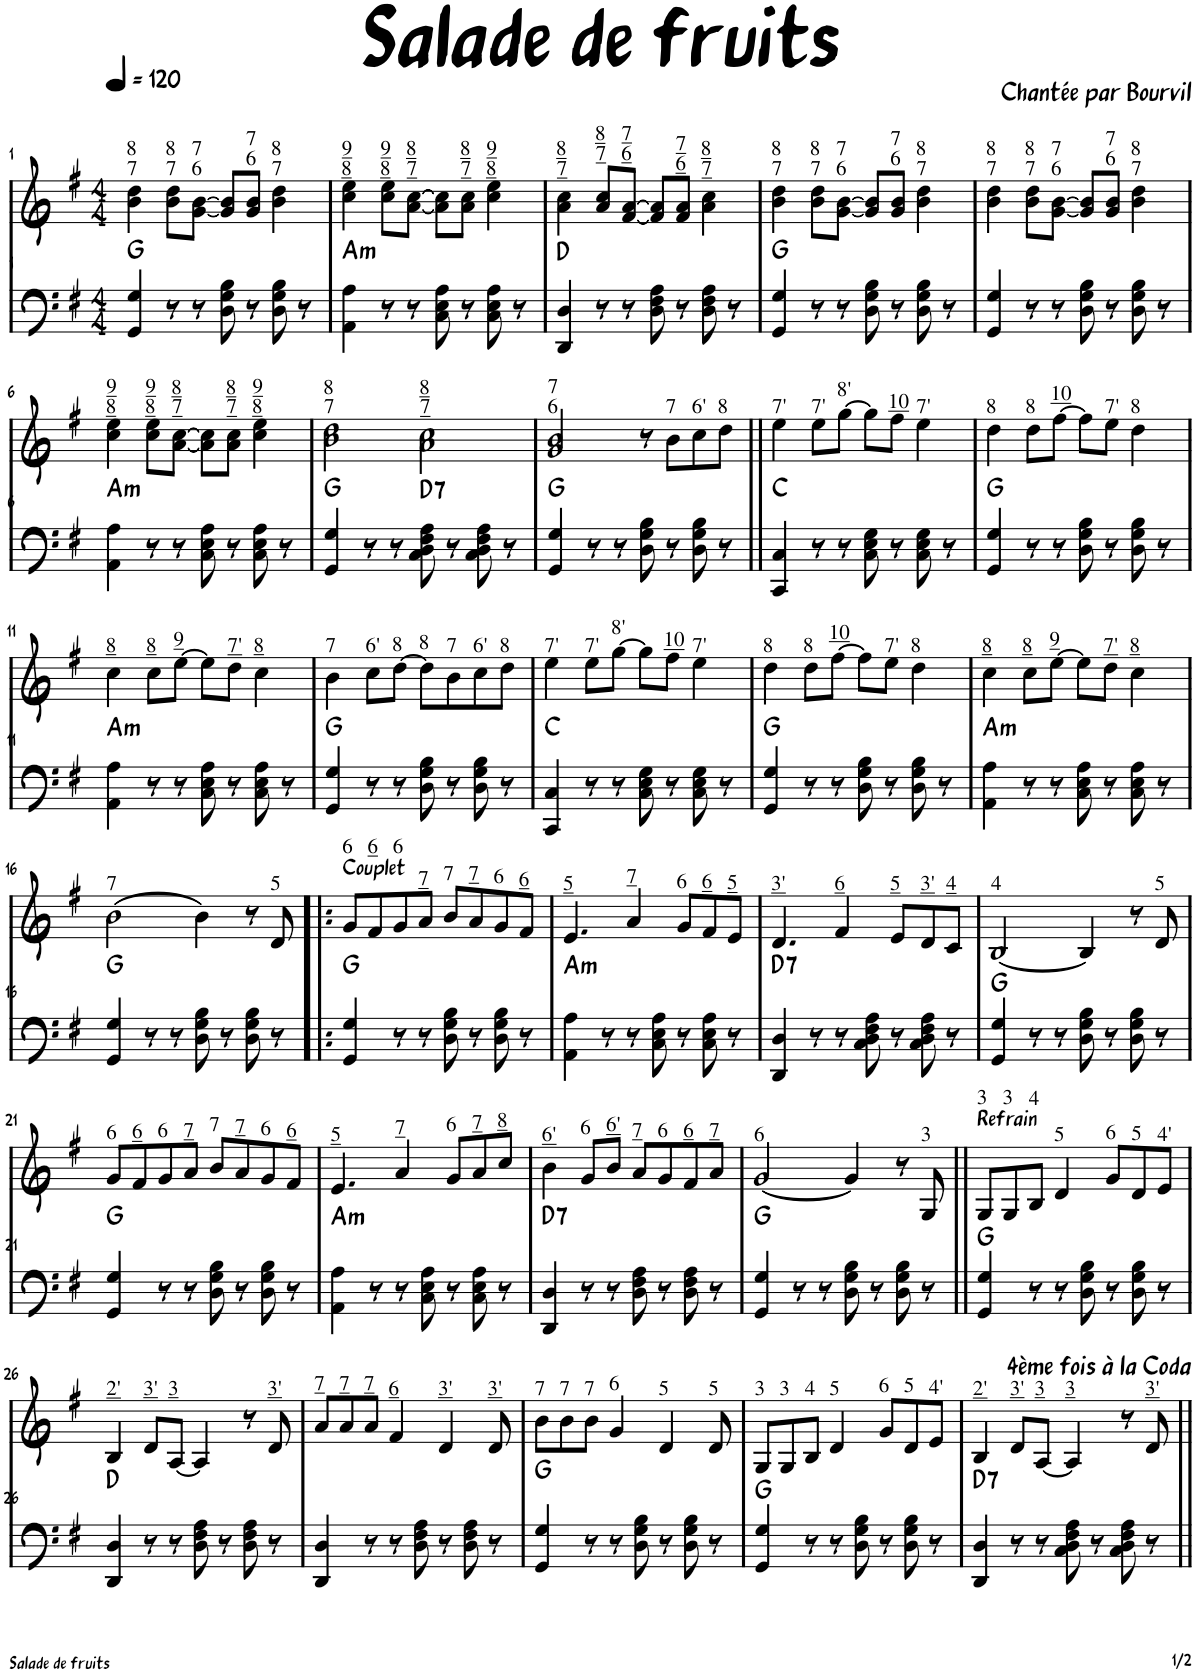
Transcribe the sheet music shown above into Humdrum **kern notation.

**kern	**kern	**harte
*part2	*part1	*part1
*staff2	*staff1	*
*I"Piano	*I"Accordéon	*
*I'Pno	*I'Acc	*
*clefF4	*clefG2	*
*k[f#]	*k[f#]	*
*M4/4	*M4/4	*
*MM120	*MM120	*
=1	=1	=1
!	!LO:TX:a:t=7	!
!	!LO:TX:a:t=8	!
4GG/ 4G/	4b\ 4dd\	G:maj
!	!LO:TX:a:t=7	!
!	!LO:TX:a:t=8	!
8r	8b\ 8dd\L	.
!	!LO:TX:a:t=6	!
!	!LO:TX:a:t=7	!
8r	[8g\ [8b\J	.
8D\ 8G\ 8B\	8g/] 8b/]L	.
!	!LO:TX:a:t=6	!
!	!LO:TX:a:t=7	!
8r	8g/ 8b/J	.
!	!LO:TX:a:t=7	!
!	!LO:TX:a:t=8	!
8D\ 8G\ 8B\	4b\ 4dd\	.
8r	.	.
=2	=2	=2
!	!LO:TX:a:t=8	!
!	!LO:TX:a:t=9	!LO:H:kt=m
4AA\ 4A\	4cc\ 4ee\	A:min
!	!LO:TX:a:t=8	!
!	!LO:TX:a:t=9	!
8r	8cc\ 8ee\L	.
!	!LO:TX:a:t=7	!
!	!LO:TX:a:t=8	!
8r	[8a\ [8cc\J	.
8C\ 8E\ 8A\	8a\] 8cc\]L	.
!	!LO:TX:a:t=7	!
!	!LO:TX:a:t=8	!
8r	8a\ 8cc\J	.
!	!LO:TX:a:t=8	!
!	!LO:TX:a:t=9	!
8C\ 8E\ 8A\	4cc\ 4ee\	.
8r	.	.
=3	=3	=3
!	!LO:TX:a:t=7	!
!	!LO:TX:a:t=8	!
4DD/ 4D/	4a\ 4cc\	D:maj
!	!LO:TX:a:t=7	!
!	!LO:TX:a:t=8	!
8r	8a/ 8cc/L	.
!	!LO:TX:a:t=6	!
!	!LO:TX:a:t=7	!
8r	[8f#/ [8a/J	.
8D\ 8F#\ 8A\	8f#/] 8a/]L	.
!	!LO:TX:a:t=6	!
!	!LO:TX:a:t=7	!
8r	8f#/ 8a/J	.
!	!LO:TX:a:t=7	!
!	!LO:TX:a:t=8	!
8D\ 8F#\ 8A\	4a\ 4cc\	.
8r	.	.
=4	=4	=4
!	!LO:TX:a:t=7	!
!	!LO:TX:a:t=8	!
4GG/ 4G/	4b\ 4dd\	G:maj
!	!LO:TX:a:t=7	!
!	!LO:TX:a:t=8	!
8r	8b\ 8dd\L	.
!	!LO:TX:a:t=6	!
!	!LO:TX:a:t=7	!
8r	[8g\ [8b\J	.
8D\ 8G\ 8B\	8g/] 8b/]L	.
!	!LO:TX:a:t=6	!
!	!LO:TX:a:t=7	!
8r	8g/ 8b/J	.
!	!LO:TX:a:t=7	!
!	!LO:TX:a:t=8	!
8D\ 8G\ 8B\	4b\ 4dd\	.
8r	.	.
=5	=5	=5
!	!LO:TX:a:t=7	!
!	!LO:TX:a:t=8	!
4GG/ 4G/	4b\ 4dd\	.
!	!LO:TX:a:t=7	!
!	!LO:TX:a:t=8	!
8r	8b\ 8dd\L	.
!	!LO:TX:a:t=6	!
!	!LO:TX:a:t=7	!
8r	[8g\ [8b\J	.
8D\ 8G\ 8B\	8g/] 8b/]L	.
!	!LO:TX:a:t=6	!
!	!LO:TX:a:t=7	!
8r	8g/ 8b/J	.
!	!LO:TX:a:t=7	!
!	!LO:TX:a:t=8	!
8D\ 8G\ 8B\	4b\ 4dd\	.
8r	.	.
!!LO:LB:g=z
=6	=6	=6
!	!LO:TX:a:t=8	!
!	!LO:TX:a:t=9	!LO:H:kt=m
4AA\ 4A\	4cc\ 4ee\	A:min
!	!LO:TX:a:t=8	!
!	!LO:TX:a:t=9	!
8r	8cc\ 8ee\L	.
!	!LO:TX:a:t=7	!
!	!LO:TX:a:t=8	!
8r	[8a\ [8cc\J	.
8C\ 8E\ 8A\	8a\] 8cc\]L	.
!	!LO:TX:a:t=7	!
!	!LO:TX:a:t=8	!
8r	8a\ 8cc\J	.
!	!LO:TX:a:t=8	!
!	!LO:TX:a:t=9	!
8C\ 8E\ 8A\	4cc\ 4ee\	.
8r	.	.
=7	=7	=7
!	!LO:TX:a:t=7	!
!	!LO:TX:a:t=8	!
4GG/ 4G/	2b\ 2dd\	G:maj
8r	.	.
8r	.	.
!	!LO:TX:a:t=7	!
!	!LO:TX:a:t=8	!LO:H:kt=7
8C\ 8D\ 8F#\ 8A\	2a\ 2cc\	D:7
8r	.	.
8C\ 8D\ 8F#\ 8A\	.	.
8r	.	.
=8	=8	=8
!	!LO:TX:a:t=6	!
!	!LO:TX:a:t=7	!
4GG/ 4G/	2g/ 2b/	G:maj
8r	.	.
8r	.	.
8D\ 8G\ 8B\	8r	.
!	!LO:TX:a:t=7	!
8r	8b\L	.
!	!LO:TX:a:t=6'	!
8D\ 8G\ 8B\	8cc\	.
!	!LO:TX:a:t=8	!
8r	8dd\J	.
=9||	=9||	=9||
!	!LO:TX:a:t=7'	!
4CC/ 4C/	4ee\	C:maj
!	!LO:TX:a:t=7'	!
8r	8ee\L	.
!	!LO:TX:a:t=8'	!
8r	[8gg\J	.
8C\ 8E\ 8G\	8gg\L]	.
!	!LO:TX:a:t=10	!
8r	8ff#\J	.
!	!LO:TX:a:t=7'	!
8C\ 8E\ 8G\	4ee\	.
8r	.	.
=10	=10	=10
!	!LO:TX:a:t=8	!
4GG/ 4G/	4dd\	G:maj
!	!LO:TX:a:t=8	!
8r	8dd\L	.
!	!LO:TX:a:t=10	!
8r	[8ff#\J	.
8D\ 8G\ 8B\	8ff#\L]	.
!	!LO:TX:a:t=7'	!
8r	8ee\J	.
!	!LO:TX:a:t=8	!
8D\ 8G\ 8B\	4dd\	.
8r	.	.
!!LO:LB:g=z
=11	=11	=11
!	!LO:TX:a:t=8	!LO:H:kt=m
4AA\ 4A\	4cc\	A:min
!	!LO:TX:a:t=8	!
8r	8cc\L	.
!	!LO:TX:a:t=9	!
8r	[8ee\J	.
8C\ 8E\ 8A\	8ee\L]	.
!	!LO:TX:a:t=7'	!
8r	8dd\J	.
!	!LO:TX:a:t=8	!
8C\ 8E\ 8A\	4cc\	.
8r	.	.
=12	=12	=12
!	!LO:TX:a:t=7	!
4GG/ 4G/	4b\	G:maj
!	!LO:TX:a:t=6'	!
8r	8cc\L	.
!	!LO:TX:a:t=8	!
8r	[8dd\J	.
!	!LO:TX:a:t=8	!
8D\ 8G\ 8B\	8dd\L]	.
!	!LO:TX:a:t=7	!
8r	8b\	.
!	!LO:TX:a:t=6'	!
8D\ 8G\ 8B\	8cc\	.
!	!LO:TX:a:t=8	!
8r	8dd\J	.
=13	=13	=13
!	!LO:TX:a:t=7'	!
4CC/ 4C/	4ee\	C:maj
!	!LO:TX:a:t=7'	!
8r	8ee\L	.
!	!LO:TX:a:t=8'	!
8r	[8gg\J	.
8C\ 8E\ 8G\	8gg\L]	.
!	!LO:TX:a:t=10	!
8r	8ff#\J	.
!	!LO:TX:a:t=7'	!
8C\ 8E\ 8G\	4ee\	.
8r	.	.
=14	=14	=14
!	!LO:TX:a:t=8	!
4GG/ 4G/	4dd\	G:maj
!	!LO:TX:a:t=8	!
8r	8dd\L	.
!	!LO:TX:a:t=10	!
8r	[8ff#\J	.
8D\ 8G\ 8B\	8ff#\L]	.
!	!LO:TX:a:t=7'	!
8r	8ee\J	.
!	!LO:TX:a:t=8	!
8D\ 8G\ 8B\	4dd\	.
8r	.	.
=15	=15	=15
!	!LO:TX:a:t=8	!LO:H:kt=m
4AA\ 4A\	4cc\	A:min
!	!LO:TX:a:t=8	!
8r	8cc\L	.
!	!LO:TX:a:t=9	!
8r	[8ee\J	.
8C\ 8E\ 8A\	8ee\L]	.
!	!LO:TX:a:t=7'	!
8r	8dd\J	.
!	!LO:TX:a:t=8	!
8C\ 8E\ 8A\	4cc\	.
8r	.	.
!!LO:LB:g=z
=16	=16	=16
!	!LO:TX:a:t=7	!
4GG/ 4G/	[2b\	G:maj
8r	.	.
8r	.	.
8D\ 8G\ 8B\	4b\]	.
8r	.	.
8D\ 8G\ 8B\	8r	.
!	!LO:TX:a:t=5	!
8r	8d/	.
=17!|:	=17!|:	=17!|:
!	!LO:TX:a:t=Couplet	!
!	!LO:TX:a:t=6	!
4GG/ 4G/	8g/L	G:maj
!	!LO:TX:a:t=6	!
.	8f#/	.
!	!LO:TX:a:t=6	!
8r	8g/	.
!	!LO:TX:a:t=7	!
8r	8a/J	.
!	!LO:TX:a:t=7	!
8D\ 8G\ 8B\	8b/L	.
!	!LO:TX:a:t=7	!
8r	8a/	.
!	!LO:TX:a:t=6	!
8D\ 8G\ 8B\	8g/	.
!	!LO:TX:a:t=6	!
8r	8f#/J	.
=18	=18	=18
!	!LO:TX:a:t=5	!LO:H:kt=m
4AA\ 4A\	4.e/	A:min
8r	.	.
!	!LO:TX:a:t=7	!
8r	4a/	.
8C\ 8E\ 8A\	.	.
!	!LO:TX:a:t=6	!
8r	8g/L	.
!	!LO:TX:a:t=6	!
8C\ 8E\ 8A\	8f#/	.
!	!LO:TX:a:t=5	!
8r	8e/J	.
=19	=19	=19
!	!LO:TX:a:t=3'	!LO:H:kt=7
4DD/ 4D/	4.d/	D:7
8r	.	.
!	!LO:TX:a:t=6	!
8r	4f#/	.
8C\ 8D\ 8F#\ 8A\	.	.
!	!LO:TX:a:t=5	!
8r	8e/L	.
!	!LO:TX:a:t=3'	!
8C\ 8D\ 8F#\ 8A\	8d/	.
!	!LO:TX:a:t=4	!
8r	8c/J	.
=20	=20	=20
!	!LO:TX:a:t=4	!
4GG/ 4G/	[2B/	G:maj
8r	.	.
8r	.	.
8D\ 8G\ 8B\	4B/]	.
8r	.	.
8D\ 8G\ 8B\	8r	.
!	!LO:TX:a:t=5	!
8r	8d/	.
!!LO:LB:g=z
=21	=21	=21
!	!LO:TX:a:t=6	!
4GG/ 4G/	8g/L	G:maj
!	!LO:TX:a:t=6	!
.	8f#/	.
!	!LO:TX:a:t=6	!
8r	8g/	.
!	!LO:TX:a:t=7	!
8r	8a/J	.
!	!LO:TX:a:t=7	!
8D\ 8G\ 8B\	8b/L	.
!	!LO:TX:a:t=7	!
8r	8a/	.
!	!LO:TX:a:t=6	!
8D\ 8G\ 8B\	8g/	.
!	!LO:TX:a:t=6	!
8r	8f#/J	.
=22	=22	=22
!	!LO:TX:a:t=5	!LO:H:kt=m
4AA\ 4A\	4.e/	A:min
8r	.	.
!	!LO:TX:a:t=7	!
8r	4a/	.
8C\ 8E\ 8A\	.	.
!	!LO:TX:a:t=6	!
8r	8g/L	.
!	!LO:TX:a:t=7	!
8C\ 8E\ 8A\	8a/	.
!	!LO:TX:a:t=8	!
8r	8cc/J	.
=23	=23	=23
!	!LO:TX:a:t=6'	!LO:H:kt=7
4DD/ 4D/	4b\	D:7
!	!LO:TX:a:t=6	!
8r	8g/L	.
!	!LO:TX:a:t=6'	!
8r	8b/J	.
!	!LO:TX:a:t=7	!
8D\ 8F#\ 8A\	8a/L	.
!	!LO:TX:a:t=6	!
8r	8g/	.
!	!LO:TX:a:t=6	!
8D\ 8F#\ 8A\	8f#/	.
!	!LO:TX:a:t=7	!
8r	8a/J	.
=24	=24	=24
!	!LO:TX:a:t=6	!
4GG/ 4G/	[2g/	G:maj
8r	.	.
8r	.	.
8D\ 8G\ 8B\	4g/]	.
8r	.	.
8D\ 8G\ 8B\	8r	.
!	!LO:TX:a:t=3	!
8r	8G/	.
=25||	=25||	=25||
!	!LO:TX:a:t=Refrain	!
!	!LO:TX:a:t=3	!
4GG/ 4G/	8G/L	G:maj
!	!LO:TX:a:t=3	!
.	8G/	.
!	!LO:TX:a:t=4	!
8r	8B/J	.
!	!LO:TX:a:t=5	!
8r	4d/	.
8D\ 8G\ 8B\	.	.
!	!LO:TX:a:t=6	!
8r	8g/L	.
!	!LO:TX:a:t=5	!
8D\ 8G\ 8B\	8d/	.
!	!LO:TX:a:t=4'	!
8r	8e/J	.
!!LO:LB:g=z
=26	=26	=26
!	!LO:TX:a:t=2'	!
4DD/ 4D/	4B/	D:maj
!	!LO:TX:a:t=3'	!
8r	8d/L	.
!	!LO:TX:a:t=3	!
8r	[8A/J	.
8D\ 8F#\ 8A\	4A/]	.
8r	.	.
8D\ 8F#\ 8A\	8r	.
!	!LO:TX:a:t=3'	!
8r	8d/	.
=27	=27	=27
!	!LO:TX:a:t=7	!
4DD/ 4D/	8a/L	.
!	!LO:TX:a:t=7	!
.	8a/	.
!	!LO:TX:a:t=7	!
8r	8a/J	.
!	!LO:TX:a:t=6	!
8r	4f#/	.
8D\ 8F#\ 8A\	.	.
!	!LO:TX:a:t=3'	!
8r	4d/	.
8D\ 8F#\ 8A\	.	.
!	!LO:TX:a:t=3'	!
8r	8d/	.
=28	=28	=28
!	!LO:TX:a:t=7	!
4GG/ 4G/	8b\L	G:maj
!	!LO:TX:a:t=7	!
.	8b\	.
!	!LO:TX:a:t=7	!
8r	8b\J	.
!	!LO:TX:a:t=6	!
8r	4g/	.
8D\ 8G\ 8B\	.	.
!	!LO:TX:a:t=5	!
8r	4d/	.
8D\ 8G\ 8B\	.	.
!	!LO:TX:a:t=5	!
8r	8d/	.
=29	=29	=29
!	!LO:TX:a:t=3	!
4GG/ 4G/	8G/L	G:maj
!	!LO:TX:a:t=3	!
.	8G/	.
!	!LO:TX:a:t=4	!
8r	8B/J	.
!	!LO:TX:a:t=5	!
8r	4d/	.
8D\ 8G\ 8B\	.	.
!	!LO:TX:a:t=6	!
8r	8g/L	.
!	!LO:TX:a:t=5	!
8D\ 8G\ 8B\	8d/	.
!	!LO:TX:a:t=4'	!
8r	8e/J	.
=30	=30	=30
!	!LO:TX:a:t=2'	!LO:H:kt=7
4DD/ 4D/	4B/	D:7
!	!LO:TX:a:t=3'	!
8r	8d/L	.
!	!LO:TX:a:t=3	!
8r	[8A/J	.
!	!LO:TX:a:t=3	!
8C\ 8D\ 8F#\ 8A\	4A/]	.
8r	.	.
8C\ 8D\ 8F#\ 8A\	8r	.
!	!LO:TX:a:t=3'	!
8r	8d/	.
!	!LO:TX:a:t=4ème fois à la Coda	!
=||	=||	=||
*-	*-	*-
